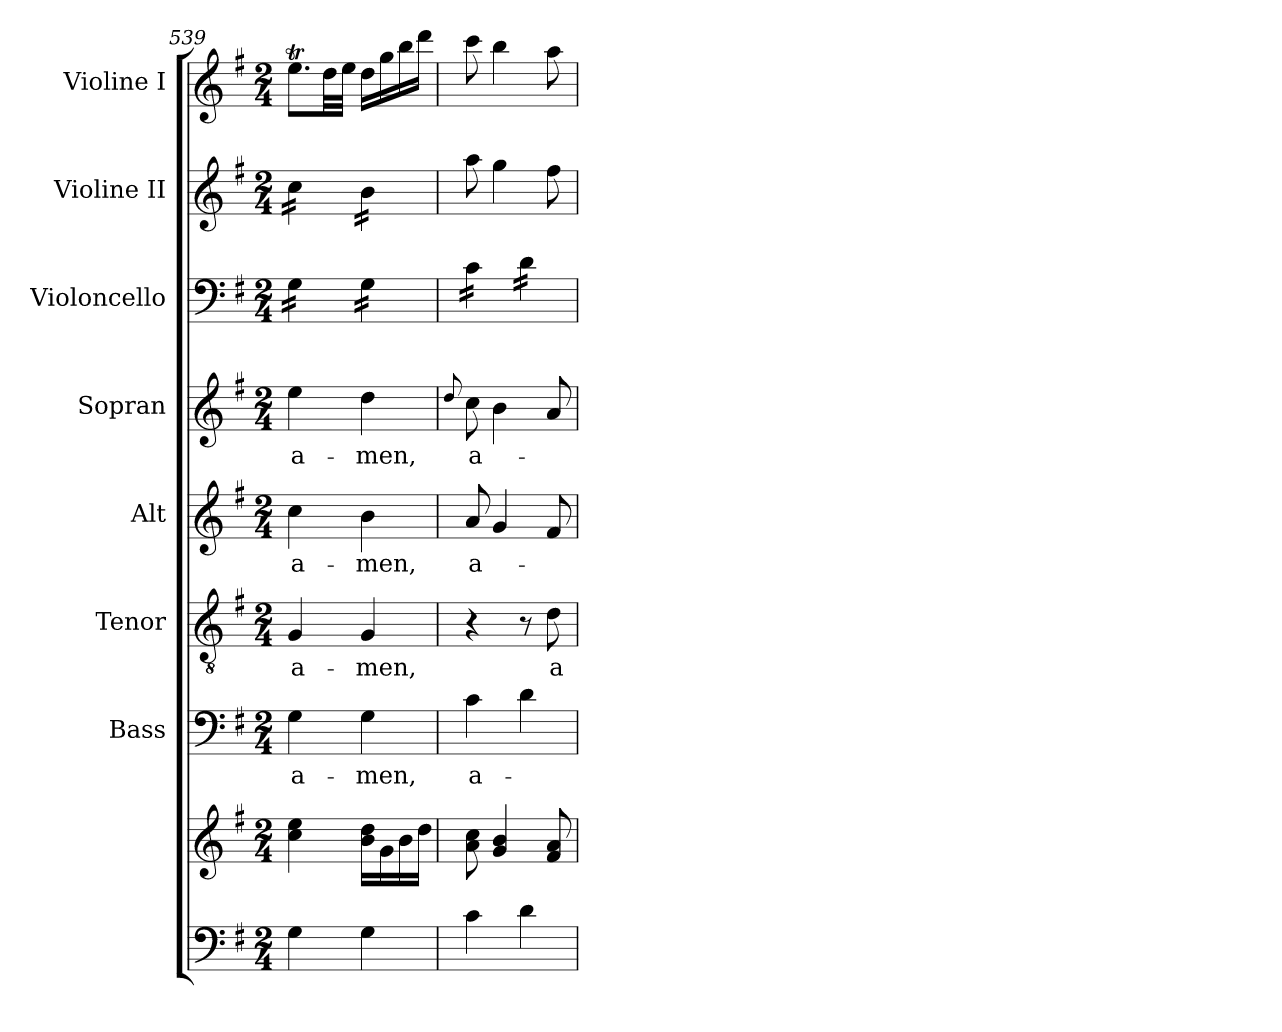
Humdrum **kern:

**kern	**kern	**kern	**text	**kern	**text	**kern	**text	**kern	**text	**kern	**kern	**kern
*part8	*part8	*part7	*part7	*part6	*part6	*part5	*part5	*part4	*part4	*part3	*part2	*part1
*staff9	*staff8	*staff7	*staff7	*staff6	*staff6	*staff5	*staff5	*staff4	*staff4	*staff3	*staff2	*staff1
*	*	*I"Bass	*	*I"Tenor	*	*I"Alt	*	*I"Sopran	*	*I"Violoncello	*I"Violine II	*I"Violine I
*	*	*I'B.	*	*I'T.	*	*I'A.	*	*I'S.	*	*I'Vc.	*I'Vl. II	*I'Vl. I
*clefF4	*clefG2	*clefF4	*	*clefGv2	*	*clefG2	*	*clefG2	*	*clefF4	*clefG2	*clefG2
*	*	*	*	*	*	*	*	*	*	*ITrd7c12	*	*
*k[f#]	*k[f#]	*k[f#]	*	*k[f#]	*	*k[f#]	*	*k[f#]	*	*k[f#]	*k[f#]	*k[f#]
*G:	*G:	*G:	*	*G:	*	*G:	*	*G:	*	*G:	*G:	*G:
*M2/4	*M2/4	*M2/4	*	*M2/4	*	*M2/4	*	*M2/4	*	*M2/4	*M2/4	*M2/4
=539	=539	=539	=539	=539	=539	=539	=539	=539	=539	=539	=539	=539
!	!	!	!LO:LY:b	!	!LO:LY:b	!	!LO:LY:b	!	!LO:LY:b	!	!	!
*	*	*	*	*	*	*	*	*	*	*tremolo	*	*
*	*	*	*	*	*	*	*	*	*	*	*tremolo	*
4G\	4cc\ 4ee\	4G\	a-	4G/	a-	4cc\	a-	4ee\	a-	16GG\LL	16cc\LL	8.eeT\L
.	.	.	.	.	.	.	.	.	.	16GG\	16cc\	.
.	.	.	.	.	.	.	.	.	.	16GG\	16cc\	.
.	.	.	.	.	.	.	.	.	.	16GG\JJ	16cc\JJ	32dd\LL
.	.	.	.	.	.	.	.	.	.	.	.	32ee\JJJ
!	!	!	!LO:LY:b	!	!LO:LY:b	!	!LO:LY:b	!	!LO:LY:b	!	!	!
4G\	16b\ 16dd\LL	4G\	-men,	4G/	-men,	4b\	-men,	4dd\	-men,	16GG\LL	16b\LL	16dd\LL
.	16g\	.	.	.	.	.	.	.	.	16GG\	16b\	16gg\
.	16b\	.	.	.	.	.	.	.	.	16GG\	16b\	16bb\
.	16dd\JJ	.	.	.	.	.	.	.	.	16GG\JJ	16b\JJ	16ddd\JJ
*	*	*	*	*	*	*	*	*	*	*	*Xtremolo	*
=540	=540	=540	=540	=540	=540	=540	=540	=540	=540	=540	=540	=540
.	.	.	.	.	.	.	.	8qqdd/	.	.	.	.
!	!	!	!LO:LY:b	!	!	!	!LO:LY:b	!	!LO:LY:b	!	!	!
4c\	8a\ 8cc\	4c\	a-	4r	.	8a/	a-	8cc\	a-	16C\LL	8aa\	8ccc\
.	.	.	.	.	.	.	.	.	.	16C\	.	.
.	4g/ 4b/	.	.	.	.	4g/	.	4b\	.	16C\	4gg\	4bb\
.	.	.	.	.	.	.	.	.	.	16C\JJ	.	.
4d\	.	4d\	.	8r	.	.	.	.	.	16D\LL	.	.
.	.	.	.	.	.	.	.	.	.	16D\	.	.
!	!	!	!	!	!LO:LY:b	!	!	!	!	!	!	!
.	8f#/ 8a/	.	.	8d\	a-	8f#/	.	8a/	.	16D\	8ff#\	8aa\
.	.	.	.	.	.	.	.	.	.	16D\JJ	.	.
*	*	*	*	*	*	*	*	*	*	*Xtremolo	*	*
=	=	=	=	=	=	=	=	=	=	=	=	=
*-	*-	*-	*-	*-	*-	*-	*-	*-	*-	*-	*-	*-
